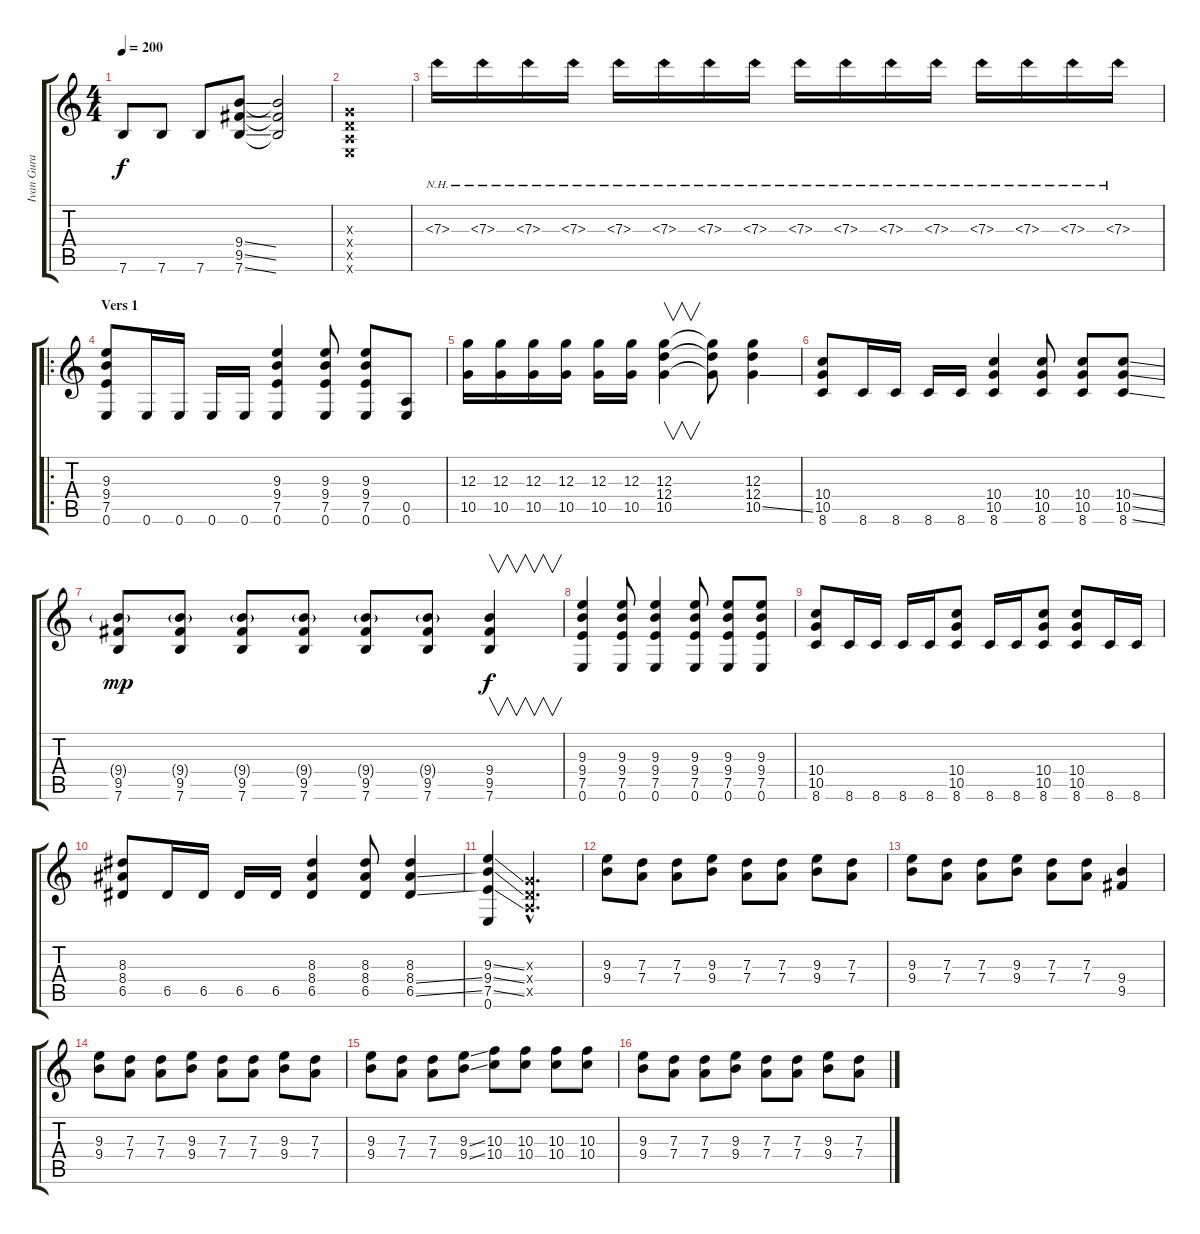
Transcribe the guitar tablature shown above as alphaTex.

\track ("Ivan Gura" "Ivan Gura") {instrument distortionguitar}
\staff {score tabs}
\tuning (E4 B3 G3 D3 A2 E2) {hide}
\ts (4 4)
\tempo 200
\clef g2
\ks c
7.6.8{dy f} 7.6.8 7.6.8 (9.4{ss} 9.5{ss} 7.6{ss}).8 (9.4{t} 9.5{t} 7.6{t}).2 |
(0.3{x} 0.4{x} 0.5{x} 0.6{x}).1 |
7.3{nh}.16 7.3{nh}.16 7.3{nh}.16 7.3{nh}.16 7.3{nh}.16 7.3{nh}.16 7.3{nh}.16 7.3{nh}.16 7.3{nh}.16 7.3{nh}.16 7.3{nh}.16 7.3{nh}.16 7.3{nh}.16 7.3{nh}.16 7.3{nh}.16 7.3{nh}.16 |
\ro
\section ("" "Vers 1")
(9.3 9.4 7.5 0.6).8 0.6.16 0.6.16 0.6.16 0.6.16 (9.3 9.4 7.5 0.6).4 (9.3 9.4 7.5 0.6).8 (9.3 9.4 7.5 0.6).8 (0.5 0.6).8 |
(12.3 10.5).16 (12.3 10.5).16 (12.3 10.5).16 (12.3 10.5).16 (12.3 10.5).16 (12.3 10.5).16 (12.3 12.4 10.5).4{v} (12.3{t} 12.4{t} 10.5{t}).8 (12.3 12.4 10.5{ss}).4 |
(10.4 10.5 8.6).8 8.6.16 8.6.16 8.6.16 8.6.16 (10.4 10.5 8.6).4 (10.4 10.5 8.6).8 (10.4 10.5 8.6).8 (10.4{ss} 10.5{ss} 8.6{ss}).8 |
(9.4{g} 9.5 7.6).8{dy mp} (9.4{g} 9.5 7.6).8 (9.4{g} 9.5 7.6).8 (9.4{g} 9.5 7.6).8 (9.4{g} 9.5 7.6).8 (9.4{g} 9.5 7.6).8 (9.4 9.5 7.6).4{v dy f} |
(9.3 9.4 7.5 0.6).4 (9.3 9.4 7.5 0.6).8 (9.3 9.4 7.5 0.6).4 (9.3 9.4 7.5 0.6).8 (9.3 9.4 7.5 0.6).8 (9.3 9.4 7.5 0.6).8 |
(10.4 10.5 8.6).8 8.6.16 8.6.16 8.6.16 8.6.16 (10.4 10.5 8.6).8 8.6.16 8.6.16 (10.4 10.5 8.6).8 (10.4 10.5 8.6).8 8.6.16 8.6.16 |
(8.3 8.4 6.5).8 6.5.16 6.5.16 6.5.16 6.5.16 (8.3 8.4 6.5).4 (8.3 8.4 6.5).8 (8.3 8.4{ss} 6.5{ss}).4 |
(9.3{ss} 9.4{ss} 7.5{ss} 0.6).4 (0.3{hac x} 0.4{hac x} 0.5{hac x}).2{d} |
(9.3 9.4).8 (7.3 7.4).8 (7.3 7.4).8 (9.3 9.4).8 (7.3 7.4).8 (7.3 7.4).8 (9.3 9.4).8 (7.3 7.4).8 |
(9.3 9.4).8 (7.3 7.4).8 (7.3 7.4).8 (9.3 9.4).8 (7.3 7.4).8 (7.3 7.4).8 (9.4 9.5).4 |
(9.3 9.4).8 (7.3 7.4).8 (7.3 7.4).8 (9.3 9.4).8 (7.3 7.4).8 (7.3 7.4).8 (9.3 9.4).8 (7.3 7.4).8 |
(9.3 9.4).8 (7.3 7.4).8 (7.3 7.4).8 (9.3{ss} 9.4{ss}).8 (10.3 10.4).8 (10.3 10.4).8 (10.3 10.4).8 (10.3 10.4).8 |
(9.3 9.4).8 (7.3 7.4).8 (7.3 7.4).8 (9.3 9.4).8 (7.3 7.4).8 (7.3 7.4).8 (9.3 9.4).8 (7.3 7.4).8
